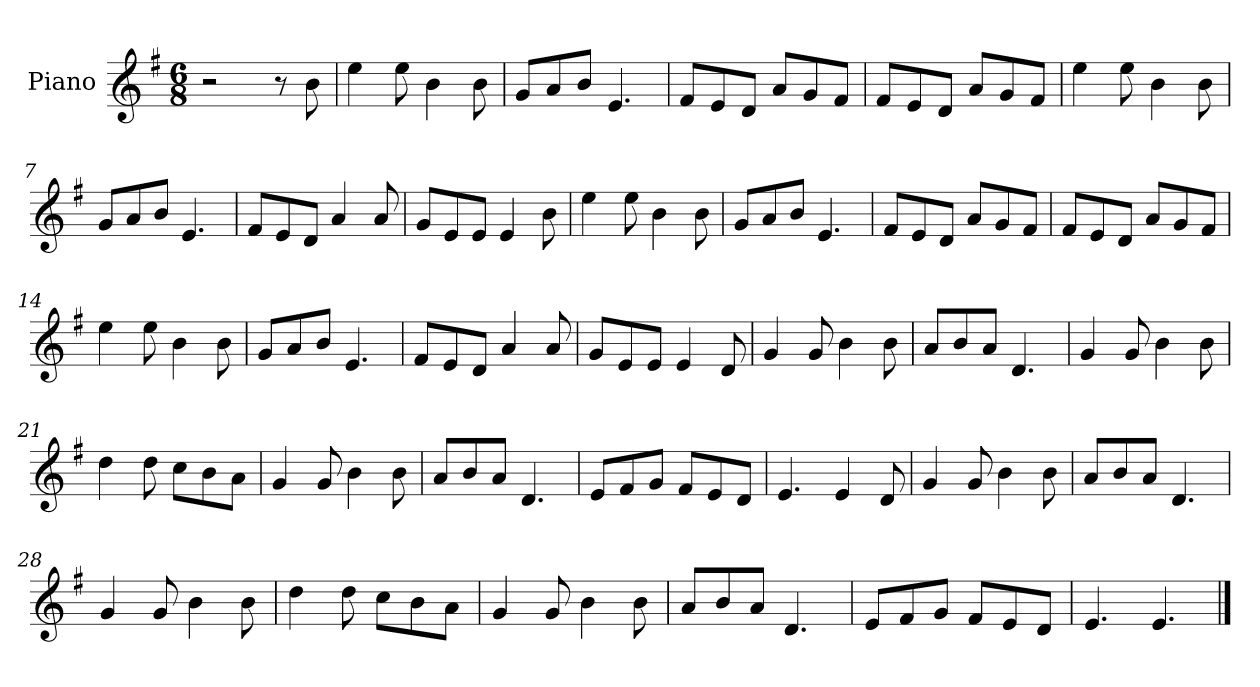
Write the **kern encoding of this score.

**kern
*part1
*staff1
*I"Piano
*I'Pno
*clefG2
*k[f#]
*M6/8
=1
2r
8r
8b\
=2
4ee\
8ee\
4b\
8b\
=3
8g/L
8a/
8b/J
4.e/
=4
8f#/L
8e/
8d/J
8a/L
8g/
8f#/J
=5
8f#/L
8e/
8d/J
8a/L
8g/
8f#/J
=6
4ee\
8ee\
4b\
8b\
=7
8g/L
8a/
8b/J
4.e/
=8
8f#/L
8e/
8d/J
4a/
8a/
=9
8g/L
8e/
8e/J
4e/
8b\
=10
4ee\
8ee\
4b\
8b\
=11
8g/L
8a/
8b/J
4.e/
=12
8f#/L
8e/
8d/J
8a/L
8g/
8f#/J
=13
8f#/L
8e/
8d/J
8a/L
8g/
8f#/J
=14
4ee\
8ee\
4b\
8b\
=15
8g/L
8a/
8b/J
4.e/
=16
8f#/L
8e/
8d/J
4a/
8a/
=17
8g/L
8e/
8e/J
4e/
8d/
=18
4g/
8g/
4b\
8b\
=19
8a/L
8b/
8a/J
4.d/
=20
4g/
8g/
4b\
8b\
=21
4dd\
8dd\
8cc\L
8b\
8a\J
=22
4g/
8g/
4b\
8b\
=23
8a/L
8b/
8a/J
4.d/
=24
8e/L
8f#/
8g/J
8f#/L
8e/
8d/J
=25
4.e/
4e/
8d/
=26
4g/
8g/
4b\
8b\
=27
8a/L
8b/
8a/J
4.d/
=28
4g/
8g/
4b\
8b\
=29
4dd\
8dd\
8cc\L
8b\
8a\J
=30
4g/
8g/
4b\
8b\
=31
8a/L
8b/
8a/J
4.d/
=32
8e/L
8f#/
8g/J
8f#/L
8e/
8d/J
=33
4.e/
4.e/
==
*-
